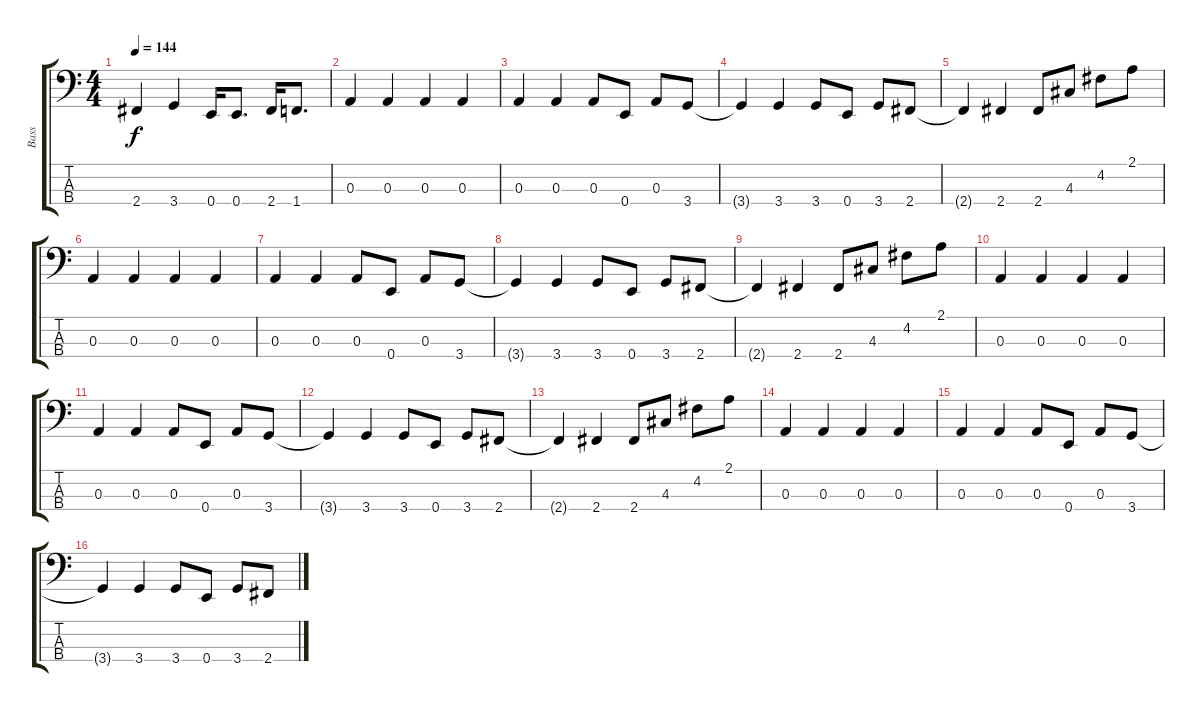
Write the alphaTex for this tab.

\track ("Bass" "Bass") {instrument electricbassfinger}
\staff {score tabs}
\tuning (G2 D2 A1 E1) {hide}
\ts (4 4)
\tempo 144
\clef f4
\ks c
2.4.4{dy f} 3.4.4 0.4.16 0.4.8{d} 2.4.16 1.4.8{d} |
0.3.4 0.3.4 0.3.4 0.3.4 |
0.3.4 0.3.4 0.3.8 0.4.8 0.3.8 3.4.8 |
3.4{t}.4 3.4.4 3.4.8 0.4.8 3.4.8 2.4.8 |
2.4{t}.4 2.4.4 2.4.8 4.3.8 4.2.8 2.1.8 |
0.3.4 0.3.4 0.3.4 0.3.4 |
0.3.4 0.3.4 0.3.8 0.4.8 0.3.8 3.4.8 |
3.4{t}.4 3.4.4 3.4.8 0.4.8 3.4.8 2.4.8 |
2.4{t}.4 2.4.4 2.4.8 4.3.8 4.2.8 2.1.8 |
0.3.4 0.3.4 0.3.4 0.3.4 |
0.3.4 0.3.4 0.3.8 0.4.8 0.3.8 3.4.8 |
3.4{t}.4 3.4.4 3.4.8 0.4.8 3.4.8 2.4.8 |
2.4{t}.4 2.4.4 2.4.8 4.3.8 4.2.8 2.1.8 |
0.3.4 0.3.4 0.3.4 0.3.4 |
0.3.4 0.3.4 0.3.8 0.4.8 0.3.8 3.4.8 |
3.4{t}.4 3.4.4 3.4.8 0.4.8 3.4.8 2.4.8
